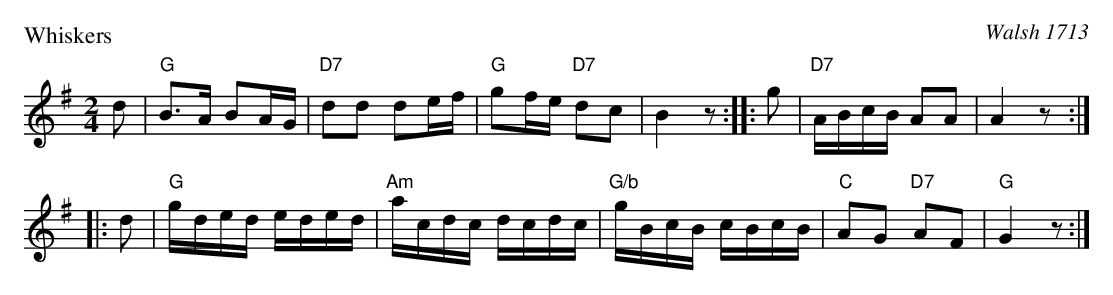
X:1
P: Whiskers
O: Walsh 1713
M: 2/4
L: 1/16
K: G
d2 |\
"G"B3A B2AG | "D7"d2d2 d2ef |\
"G"g2fe "D7"d2c2 | B4 z2 :: g2 |\
"D7"ABcB A2A2 | A4 z2 :|
|: d2 |\
"G"gded eded | "Am"acdc dcdc |\
"G/b"gBcB cBcB | "C"A2G2 "D7"A2F2 | "G"G4 z2 :|
